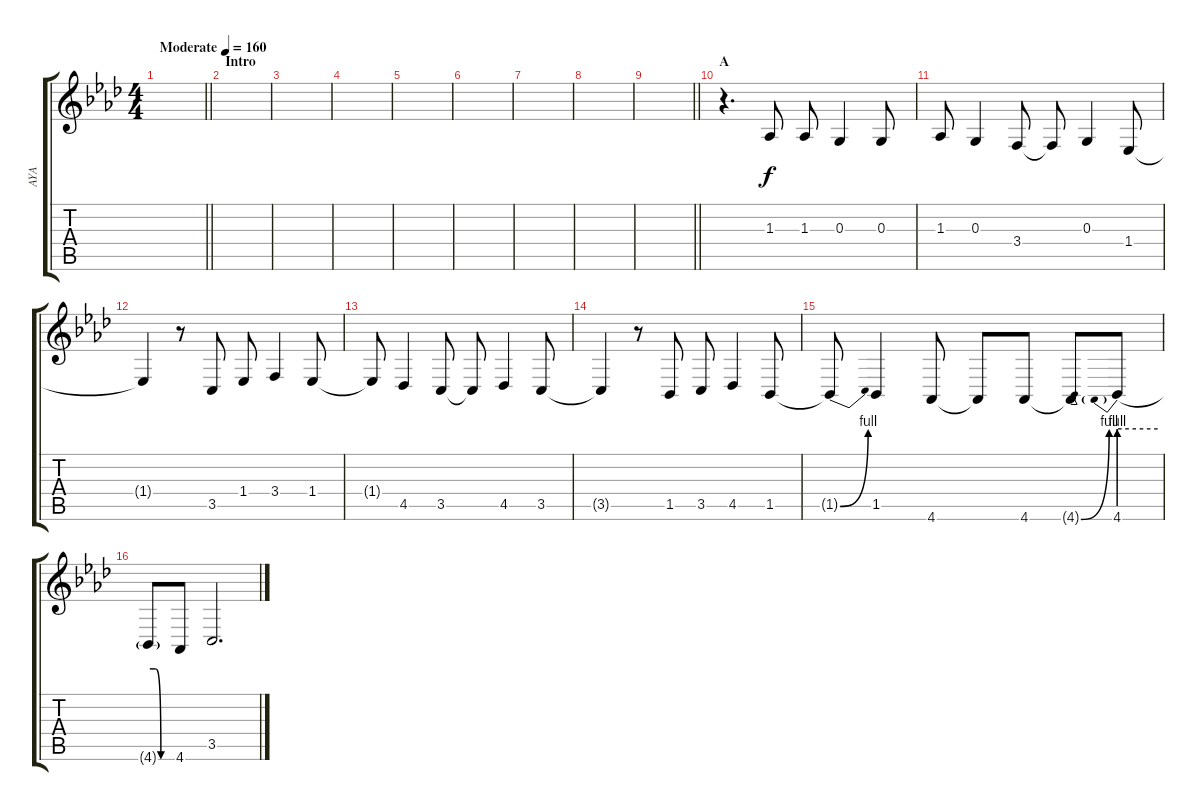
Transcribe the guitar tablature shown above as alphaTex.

\track ("AYA" "AYA") {instrument oboe}
\staff {score tabs}
\tuning (E4 B3 G3 D3 A2 E2) {hide}
\ts (4 4)
\tempo (160 "Moderate")
\clef g2
\barLineRight lightlight
\ks ab
|
\section ("" "Intro")
|
|
|
|
|
|
|
\barLineRight lightlight
|
\section ("" "A")
r.4{d} 1.3.8 1.3.8 0.3.4 0.3.8 |
1.3.8 0.3.4 3.4.8 3.4{t}.8 0.3.4 1.4.8 |
1.4{t}.4 r.8 3.5.8 1.4.8 3.4.4 1.4.8 |
1.4{t}.8 4.5.4 3.5.8 3.5{t}.8 4.5.4 3.5.8 |
3.5{t}.4 r.8 1.5.8 3.5.8 4.5.4 1.5.8 |
1.5{be (bend 0 0 60 4) t}.8 1.5.4 4.6.8 4.6{t}.8 4.6.8 4.6{be (bend 0 0 60 4) t}.8 4.6{be (prebend 0 4 60 4)}.8 |
4.6{be (custom 0 4 15 4 30 0 60 0) t}.8 4.6.8 3.5.2{d}
